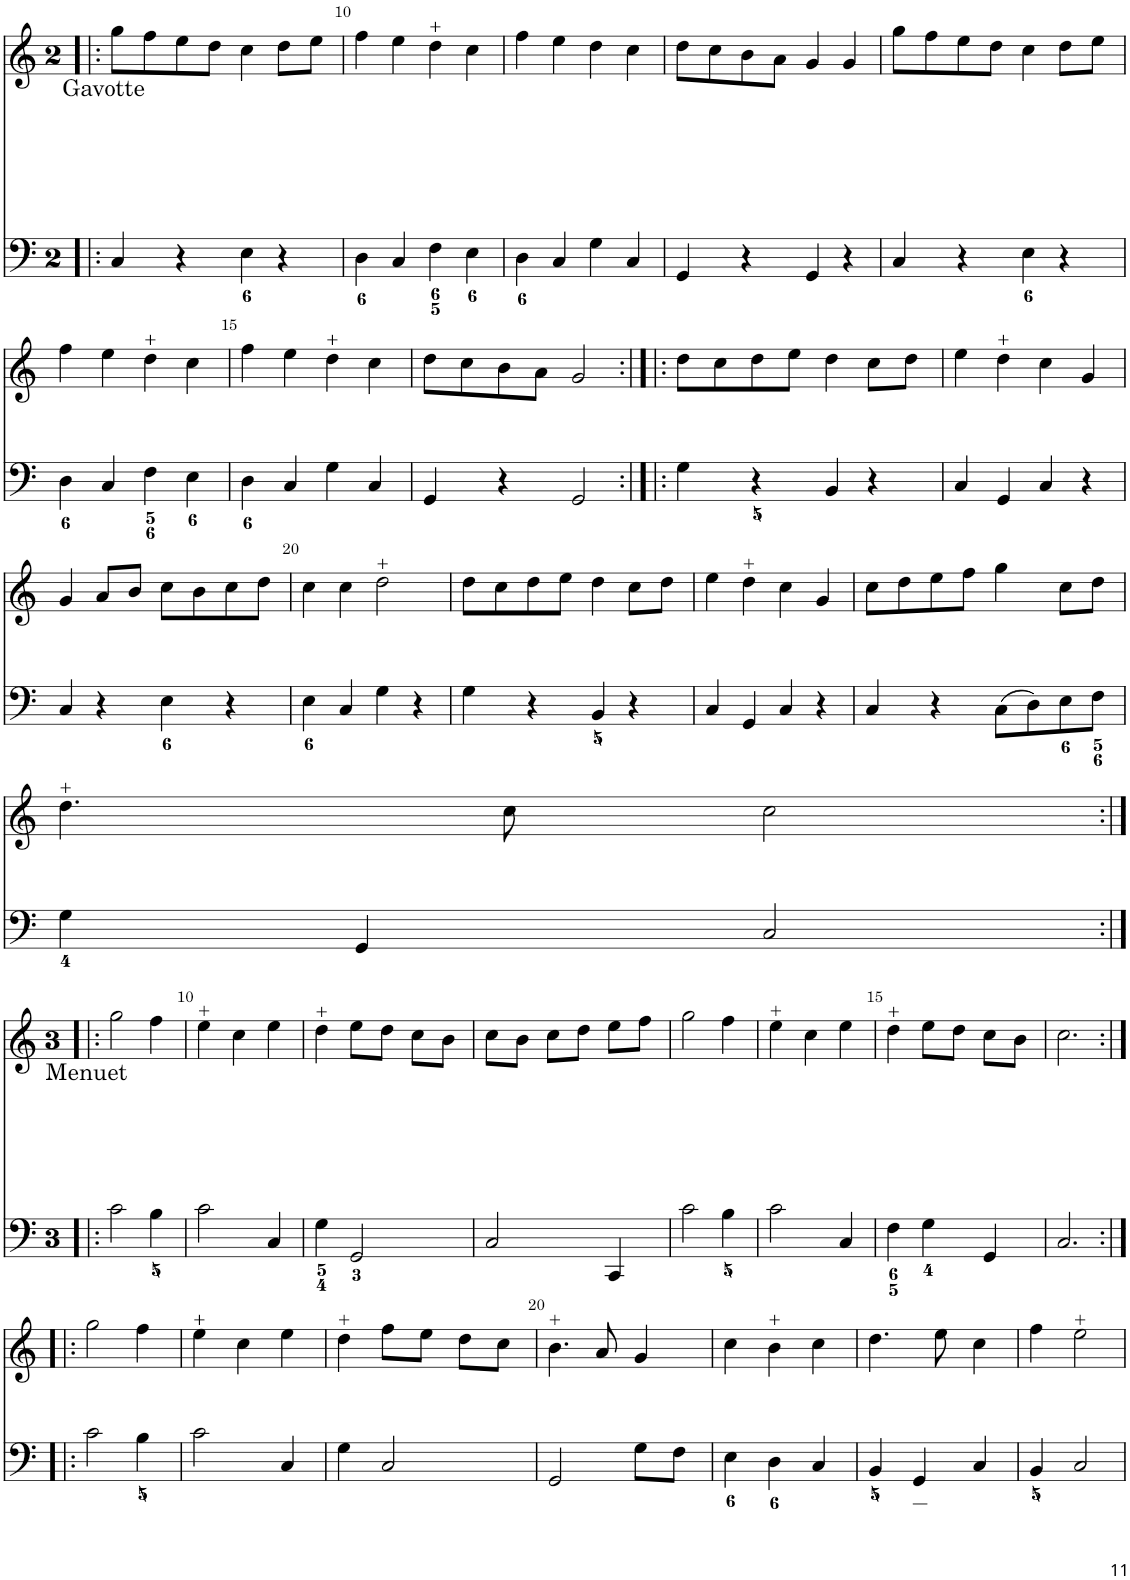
**kern	**kern
*part2	*part1
*staff2	*staff1
*I"Violoncello	*I"Flute
*I'Vc	*I'Fl
!!LO:PB:g=z
*clefF4	*clefG2
*k[]	*k[]
*M2/2	*M2/2
=9!|:	=9!|:
!LO:TX:a:t=Gavotte	!
4C/	8gg\L
.	8ff\
4r	8ee\
.	8dd\J
4E\	4cc\
4r	8dd\L
.	8ee\J
=10	=10
4D\	4ff\
4C/	4ee\
4F\	4dd\
4E\	4cc\
=11	=11
4D\	4ff\
4C/	4ee\
4G\	4dd\
4C/	4cc\
=12	=12
4GG/	8dd\L
.	8cc\
4r	8b\
.	8a\J
4GG/	4g/
4r	4g/
=13	=13
4C/	8gg\L
.	8ff\
4r	8ee\
.	8dd\J
4E\	4cc\
4r	8dd\L
.	8ee\J
!!LO:LB:g=z
=14	=14
4D\	4ff\
4C/	4ee\
4F\	4dd\
4E\	4cc\
=15	=15
4D\	4ff\
4C/	4ee\
4G\	4dd\
4C/	4cc\
=16	=16
4GG/	8dd\L
.	8cc\
4r	8b\
.	8a\J
2GG/	2g/
=17:|!|:	=17:|!|:
4G\	8dd\L
.	8cc\
4r	8dd\
.	8ee\J
4BB/	4dd\
4r	8cc\L
.	8dd\J
=18	=18
4C/	4ee\
4GG/	4dd\
4C/	4cc\
4r	4g/
!!LO:LB:g=z
=19	=19
4C/	4g/
4r	8a/L
.	8b/J
4E\	8cc\L
.	8b\
4r	8cc\
.	8dd\J
=20	=20
4E\	4cc\
4C/	4cc\
4G\	2dd\
4r	.
=21	=21
4G\	8dd\L
.	8cc\
4r	8dd\
.	8ee\J
4BB/	4dd\
4r	8cc\L
.	8dd\J
=22	=22
4C/	4ee\
4GG/	4dd\
4C/	4cc\
4r	4g/
=23	=23
4C/	8cc\L
.	8dd\
4r	8ee\
.	8ff\J
(8C\L	4gg\
8D\)	.
8E\	8cc\L
8F\J	8dd\J
!!LO:LB:g=z
=24	=24
4G\	4.dd\
4GG/	.
.	8cc\
2C/	2cc\
!!LO:LB:g=z
=9:|!|:	=9:|!|:
*M3/4	*M3/4
!LO:TX:a:t=Menuet	!
2c\	2gg\
4B\	4ff\
=10	=10
2c\	4ee\
.	4cc\
4C/	4ee\
=11	=11
4G\	4dd\
2GG/	8ee\L
.	8dd\J
.	8cc\L
.	8b\J
=12	=12
2C/	8cc\L
.	8b\J
.	8cc\L
.	8dd\J
4CC/	8ee\L
.	8ff\J
=13	=13
2c\	2gg\
4B\	4ff\
=14	=14
2c\	4ee\
.	4cc\
4C/	4ee\
=15	=15
4F\	4dd\
4G\	8ee\L
.	8dd\J
4GG/	8cc\L
.	8b\J
=16	=16
2.C/	2.cc\
!!LO:LB:g=z
=17:|!|:	=17:|!|:
2c\	2gg\
4B\	4ff\
=18	=18
2c\	4ee\
.	4cc\
4C/	4ee\
=19	=19
4G\	4dd\
2C/	8ff\L
.	8ee\J
.	8dd\L
.	8cc\J
=20	=20
2GG/	4.b\
.	8a/
8G\L	4g/
8F\J	.
=21	=21
4E\	4cc\
4D\	4b\
4C/	4cc\
=22	=22
4BB/	4.dd\
4GG/	.
.	8ee\
4C/	4cc\
=23	=23
4BB/	4ff\
2C/	2ee\
=	=
*-	*-
